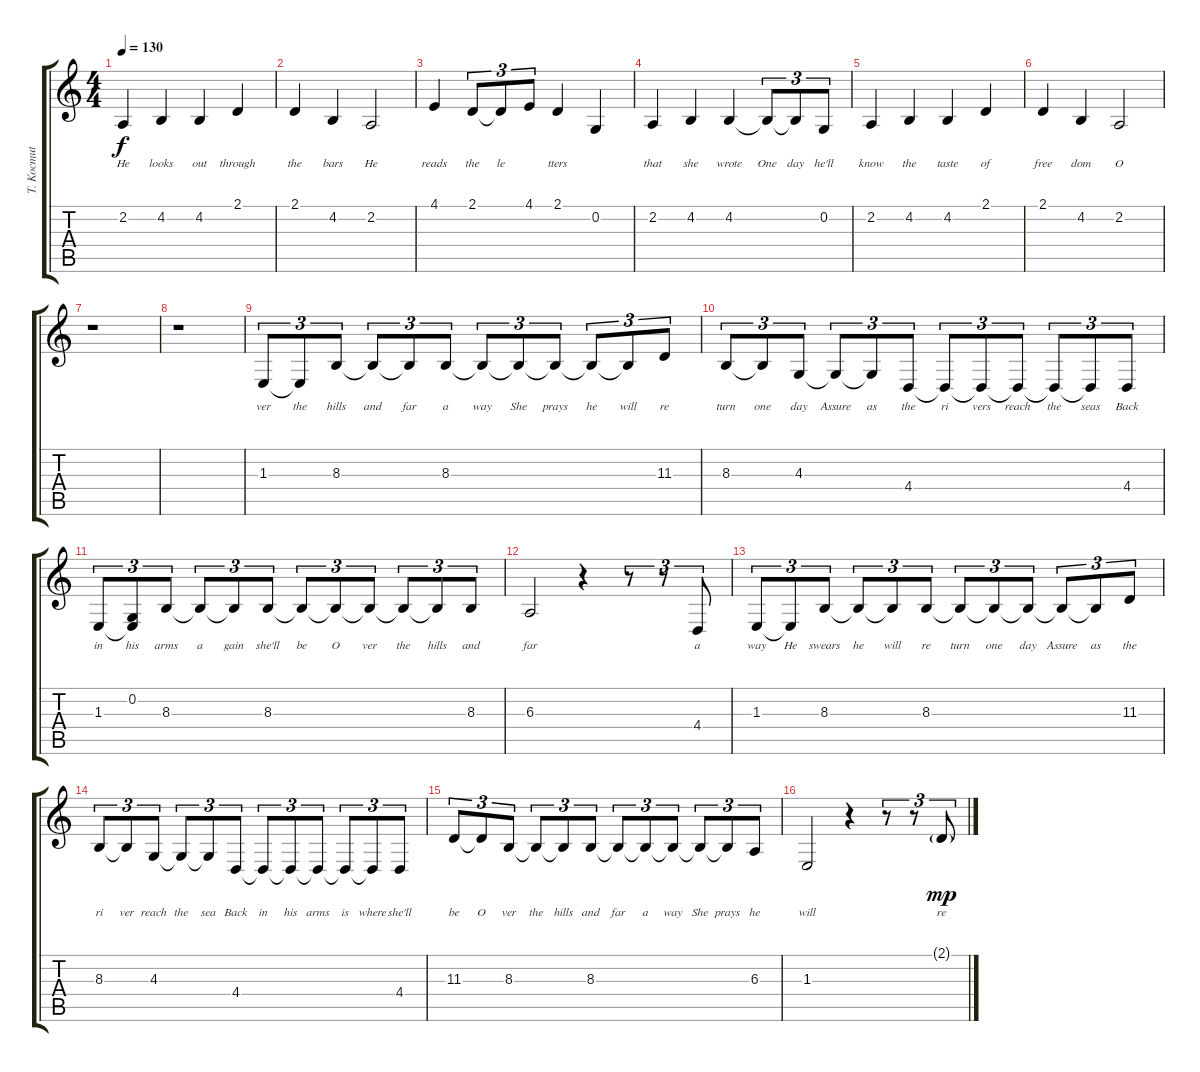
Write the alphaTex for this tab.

\track (" T. Kocmut (clean vocals)" " T. Kocmut") {instrument cello}
\staff {score tabs}
\tuning (C4 G3 Eb3 Bb2 F2 C2) {hide}
\ts (4 4)
\tempo 130
\clef g2
\ks c
2.2.4{lyrics (0 "He") lyrics (1 "") lyrics (2 "") lyrics (3 "") lyrics (4 "") dy f} 4.2.4{lyrics (0 "looks") lyrics (1 "") lyrics (2 "") lyrics (3 "") lyrics (4 "")} 4.2.4{lyrics (0 "out") lyrics (1 "") lyrics (2 "") lyrics (3 "") lyrics (4 "")} 2.1.4{lyrics (0 "through") lyrics (1 "") lyrics (2 "") lyrics (3 "") lyrics (4 "")} |
2.1.4{lyrics (0 "the") lyrics (1 "") lyrics (2 "") lyrics (3 "") lyrics (4 "")} 4.2.4{lyrics (0 "bars") lyrics (1 "") lyrics (2 "") lyrics (3 "") lyrics (4 "")} 2.2.2{lyrics (0 "He") lyrics (1 "") lyrics (2 "") lyrics (3 "") lyrics (4 "")} |
4.1.4{lyrics (0 "reads") lyrics (1 "") lyrics (2 "") lyrics (3 "") lyrics (4 "")} 2.1.8{tu (3 2) lyrics (0 "the") lyrics (1 "") lyrics (2 "") lyrics (3 "") lyrics (4 "")} 2.1{t}.8{tu (3 2) lyrics (0 "le") lyrics (1 "") lyrics (2 "") lyrics (3 "") lyrics (4 "")} 4.1.8{tu (3 2) lyrics (0 "") lyrics (1 "") lyrics (2 "") lyrics (3 "") lyrics (4 "")} 2.1.4{lyrics (0 "tters") lyrics (1 "") lyrics (2 "") lyrics (3 "") lyrics (4 "")} 0.2.4{lyrics (0 "") lyrics (1 "") lyrics (2 "") lyrics (3 "") lyrics (4 "")} |
2.2.4{lyrics (0 "that") lyrics (1 "") lyrics (2 "") lyrics (3 "") lyrics (4 "")} 4.2.4{lyrics (0 "she") lyrics (1 "") lyrics (2 "") lyrics (3 "") lyrics (4 "")} 4.2.4{lyrics (0 "wrote") lyrics (1 "") lyrics (2 "") lyrics (3 "") lyrics (4 "")} 4.2{t}.8{tu (3 2) lyrics (0 "One") lyrics (1 "") lyrics (2 "") lyrics (3 "") lyrics (4 "")} 4.2{t}.8{tu (3 2) lyrics (0 "day") lyrics (1 "") lyrics (2 "") lyrics (3 "") lyrics (4 "")} 0.2.8{tu (3 2) lyrics (0 "he'll") lyrics (1 "") lyrics (2 "") lyrics (3 "") lyrics (4 "")} |
2.2.4{lyrics (0 "know") lyrics (1 "") lyrics (2 "") lyrics (3 "") lyrics (4 "")} 4.2.4{lyrics (0 "the") lyrics (1 "") lyrics (2 "") lyrics (3 "") lyrics (4 "")} 4.2.4{lyrics (0 "taste") lyrics (1 "") lyrics (2 "") lyrics (3 "") lyrics (4 "")} 2.1.4{lyrics (0 "of") lyrics (1 "") lyrics (2 "") lyrics (3 "") lyrics (4 "")} |
2.1.4{lyrics (0 "free") lyrics (1 "") lyrics (2 "") lyrics (3 "") lyrics (4 "")} 4.2.4{lyrics (0 "dom") lyrics (1 "") lyrics (2 "") lyrics (3 "") lyrics (4 "")} 2.2.2{lyrics (0 "O") lyrics (1 "") lyrics (2 "") lyrics (3 "") lyrics (4 "")} |
r.1 |
r.1 |
1.3.8{tu (3 2) lyrics (0 "ver") lyrics (1 "") lyrics (2 "") lyrics (3 "") lyrics (4 "")} 1.3{t}.8{tu (3 2) lyrics (0 "the") lyrics (1 "") lyrics (2 "") lyrics (3 "") lyrics (4 "")} 8.3.8{tu (3 2) lyrics (0 "hills") lyrics (1 "") lyrics (2 "") lyrics (3 "") lyrics (4 "")} 8.3{t}.8{tu (3 2) lyrics (0 "and") lyrics (1 "") lyrics (2 "") lyrics (3 "") lyrics (4 "")} 8.3{t}.8{tu (3 2) lyrics (0 "far") lyrics (1 "") lyrics (2 "") lyrics (3 "") lyrics (4 "")} 8.3.8{tu (3 2) lyrics (0 "a") lyrics (1 "") lyrics (2 "") lyrics (3 "") lyrics (4 "")} 8.3{t}.8{tu (3 2) lyrics (0 "way") lyrics (1 "") lyrics (2 "") lyrics (3 "") lyrics (4 "")} 8.3{t}.8{tu (3 2) lyrics (0 "She") lyrics (1 "") lyrics (2 "") lyrics (3 "") lyrics (4 "")} 8.3{t}.8{tu (3 2) lyrics (0 "prays") lyrics (1 "") lyrics (2 "") lyrics (3 "") lyrics (4 "")} 8.3{t}.8{tu (3 2) lyrics (0 "he") lyrics (1 "") lyrics (2 "") lyrics (3 "") lyrics (4 "")} 8.3{t}.8{tu (3 2) lyrics (0 "will") lyrics (1 "") lyrics (2 "") lyrics (3 "") lyrics (4 "")} 11.3.8{tu (3 2) lyrics (0 "re") lyrics (1 "") lyrics (2 "") lyrics (3 "") lyrics (4 "")} |
8.3.8{tu (3 2) lyrics (0 "turn") lyrics (1 "") lyrics (2 "") lyrics (3 "") lyrics (4 "")} 8.3{t}.8{tu (3 2) lyrics (0 "one") lyrics (1 "") lyrics (2 "") lyrics (3 "") lyrics (4 "")} 4.3.8{tu (3 2) lyrics (0 "day") lyrics (1 "") lyrics (2 "") lyrics (3 "") lyrics (4 "")} 4.3{t}.8{tu (3 2) lyrics (0 "Assure") lyrics (1 "") lyrics (2 "") lyrics (3 "") lyrics (4 "")} 4.3{t}.8{tu (3 2) lyrics (0 "as") lyrics (1 "") lyrics (2 "") lyrics (3 "") lyrics (4 "")} 4.4.8{tu (3 2) lyrics (0 "the") lyrics (1 "") lyrics (2 "") lyrics (3 "") lyrics (4 "")} 4.4{t}.8{tu (3 2) lyrics (0 "ri") lyrics (1 "") lyrics (2 "") lyrics (3 "") lyrics (4 "")} 4.4{t}.8{tu (3 2) lyrics (0 "vers") lyrics (1 "") lyrics (2 "") lyrics (3 "") lyrics (4 "")} 4.4{t}.8{tu (3 2) lyrics (0 "reach") lyrics (1 "") lyrics (2 "") lyrics (3 "") lyrics (4 "")} 4.4{t}.8{tu (3 2) lyrics (0 "the") lyrics (1 "") lyrics (2 "") lyrics (3 "") lyrics (4 "")} 4.4{t}.8{tu (3 2) lyrics (0 "seas") lyrics (1 "") lyrics (2 "") lyrics (3 "") lyrics (4 "")} 4.4.8{tu (3 2) lyrics (0 "Back") lyrics (1 "") lyrics (2 "") lyrics (3 "") lyrics (4 "")} |
1.3.8{tu (3 2) lyrics (0 "in") lyrics (1 "") lyrics (2 "") lyrics (3 "") lyrics (4 "")} (0.2 1.3{t}).8{tu (3 2) lyrics (0 "his") lyrics (1 "") lyrics (2 "") lyrics (3 "") lyrics (4 "")} 8.3.8{tu (3 2) lyrics (0 "arms") lyrics (1 "") lyrics (2 "") lyrics (3 "") lyrics (4 "")} 8.3{t}.8{tu (3 2) lyrics (0 "a") lyrics (1 "") lyrics (2 "") lyrics (3 "") lyrics (4 "")} 8.3{t}.8{tu (3 2) lyrics (0 "gain") lyrics (1 "") lyrics (2 "") lyrics (3 "") lyrics (4 "")} 8.3.8{tu (3 2) lyrics (0 "she'll") lyrics (1 "") lyrics (2 "") lyrics (3 "") lyrics (4 "")} 8.3{t}.8{tu (3 2) lyrics (0 "be") lyrics (1 "") lyrics (2 "") lyrics (3 "") lyrics (4 "")} 8.3{t}.8{tu (3 2) lyrics (0 "O") lyrics (1 "") lyrics (2 "") lyrics (3 "") lyrics (4 "")} 8.3{t}.8{tu (3 2) lyrics (0 "ver") lyrics (1 "") lyrics (2 "") lyrics (3 "") lyrics (4 "")} 8.3{t}.8{tu (3 2) lyrics (0 "the") lyrics (1 "") lyrics (2 "") lyrics (3 "") lyrics (4 "")} 8.3{t}.8{tu (3 2) lyrics (0 "hills") lyrics (1 "") lyrics (2 "") lyrics (3 "") lyrics (4 "")} 8.3.8{tu (3 2) lyrics (0 "and") lyrics (1 "") lyrics (2 "") lyrics (3 "") lyrics (4 "")} |
6.3.2{lyrics (0 "far") lyrics (1 "") lyrics (2 "") lyrics (3 "") lyrics (4 "")} r.4 r.8{tu (3 2)} r.8{tu (3 2)} 4.4.8{tu (3 2) lyrics (0 "a") lyrics (1 "") lyrics (2 "") lyrics (3 "") lyrics (4 "")} |
1.3.8{tu (3 2) lyrics (0 "way") lyrics (1 "") lyrics (2 "") lyrics (3 "") lyrics (4 "")} 1.3{t}.8{tu (3 2) lyrics (0 "He") lyrics (1 "") lyrics (2 "") lyrics (3 "") lyrics (4 "")} 8.3.8{tu (3 2) lyrics (0 "swears") lyrics (1 "") lyrics (2 "") lyrics (3 "") lyrics (4 "")} 8.3{t}.8{tu (3 2) lyrics (0 "he") lyrics (1 "") lyrics (2 "") lyrics (3 "") lyrics (4 "")} 8.3{t}.8{tu (3 2) lyrics (0 "will") lyrics (1 "") lyrics (2 "") lyrics (3 "") lyrics (4 "")} 8.3.8{tu (3 2) lyrics (0 "re") lyrics (1 "") lyrics (2 "") lyrics (3 "") lyrics (4 "")} 8.3{t}.8{tu (3 2) lyrics (0 "turn") lyrics (1 "") lyrics (2 "") lyrics (3 "") lyrics (4 "")} 8.3{t}.8{tu (3 2) lyrics (0 "one") lyrics (1 "") lyrics (2 "") lyrics (3 "") lyrics (4 "")} 8.3{t}.8{tu (3 2) lyrics (0 "day") lyrics (1 "") lyrics (2 "") lyrics (3 "") lyrics (4 "")} 8.3{t}.8{tu (3 2) lyrics (0 "Assure") lyrics (1 "") lyrics (2 "") lyrics (3 "") lyrics (4 "")} 8.3{t}.8{tu (3 2) lyrics (0 "as") lyrics (1 "") lyrics (2 "") lyrics (3 "") lyrics (4 "")} 11.3.8{tu (3 2) lyrics (0 "the") lyrics (1 "") lyrics (2 "") lyrics (3 "") lyrics (4 "")} |
8.3.8{tu (3 2) lyrics (0 "ri") lyrics (1 "") lyrics (2 "") lyrics (3 "") lyrics (4 "")} 8.3{t}.8{tu (3 2) lyrics (0 "ver") lyrics (1 "") lyrics (2 "") lyrics (3 "") lyrics (4 "")} 4.3.8{tu (3 2) lyrics (0 "reach") lyrics (1 "") lyrics (2 "") lyrics (3 "") lyrics (4 "")} 4.3{t}.8{tu (3 2) lyrics (0 "the") lyrics (1 "") lyrics (2 "") lyrics (3 "") lyrics (4 "")} 4.3{t}.8{tu (3 2) lyrics (0 "sea") lyrics (1 "") lyrics (2 "") lyrics (3 "") lyrics (4 "")} 4.4.8{tu (3 2) lyrics (0 "Back") lyrics (1 "") lyrics (2 "") lyrics (3 "") lyrics (4 "")} 4.4{t}.8{tu (3 2) lyrics (0 "in") lyrics (1 "") lyrics (2 "") lyrics (3 "") lyrics (4 "")} 4.4{t}.8{tu (3 2) lyrics (0 "his") lyrics (1 "") lyrics (2 "") lyrics (3 "") lyrics (4 "")} 4.4{t}.8{tu (3 2) lyrics (0 "arms") lyrics (1 "") lyrics (2 "") lyrics (3 "") lyrics (4 "")} 4.4{t}.8{tu (3 2) lyrics (0 "is") lyrics (1 "") lyrics (2 "") lyrics (3 "") lyrics (4 "")} 4.4{t}.8{tu (3 2) lyrics (0 "where") lyrics (1 "") lyrics (2 "") lyrics (3 "") lyrics (4 "")} 4.4.8{tu (3 2) lyrics (0 "she'll") lyrics (1 "") lyrics (2 "") lyrics (3 "") lyrics (4 "")} |
11.3.8{tu (3 2) lyrics (0 "be") lyrics (1 "") lyrics (2 "") lyrics (3 "") lyrics (4 "")} 11.3{t}.8{tu (3 2) lyrics (0 "O") lyrics (1 "") lyrics (2 "") lyrics (3 "") lyrics (4 "")} 8.3.8{tu (3 2) lyrics (0 "ver") lyrics (1 "") lyrics (2 "") lyrics (3 "") lyrics (4 "")} 8.3{t}.8{tu (3 2) lyrics (0 "the") lyrics (1 "") lyrics (2 "") lyrics (3 "") lyrics (4 "")} 8.3{t}.8{tu (3 2) lyrics (0 "hills") lyrics (1 "") lyrics (2 "") lyrics (3 "") lyrics (4 "")} 8.3.8{tu (3 2) lyrics (0 "and") lyrics (1 "") lyrics (2 "") lyrics (3 "") lyrics (4 "")} 8.3{t}.8{tu (3 2) lyrics (0 "far") lyrics (1 "") lyrics (2 "") lyrics (3 "") lyrics (4 "")} 8.3{t}.8{tu (3 2) lyrics (0 "a") lyrics (1 "") lyrics (2 "") lyrics (3 "") lyrics (4 "")} 8.3{t}.8{tu (3 2) lyrics (0 "way") lyrics (1 "") lyrics (2 "") lyrics (3 "") lyrics (4 "")} 8.3{t}.8{tu (3 2) lyrics (0 "She") lyrics (1 "") lyrics (2 "") lyrics (3 "") lyrics (4 "")} 8.3{t}.8{tu (3 2) lyrics (0 "prays") lyrics (1 "") lyrics (2 "") lyrics (3 "") lyrics (4 "")} 6.3.8{tu (3 2) lyrics (0 "he") lyrics (1 "") lyrics (2 "") lyrics (3 "") lyrics (4 "")} |
1.3.2{lyrics (0 "will") lyrics (1 "") lyrics (2 "") lyrics (3 "") lyrics (4 "")} r.4 r.8{tu (3 2)} r.8{tu (3 2)} 2.1{g}.8{tu (3 2) lyrics (0 "re") lyrics (1 "") lyrics (2 "") lyrics (3 "") lyrics (4 "") dy mp}
